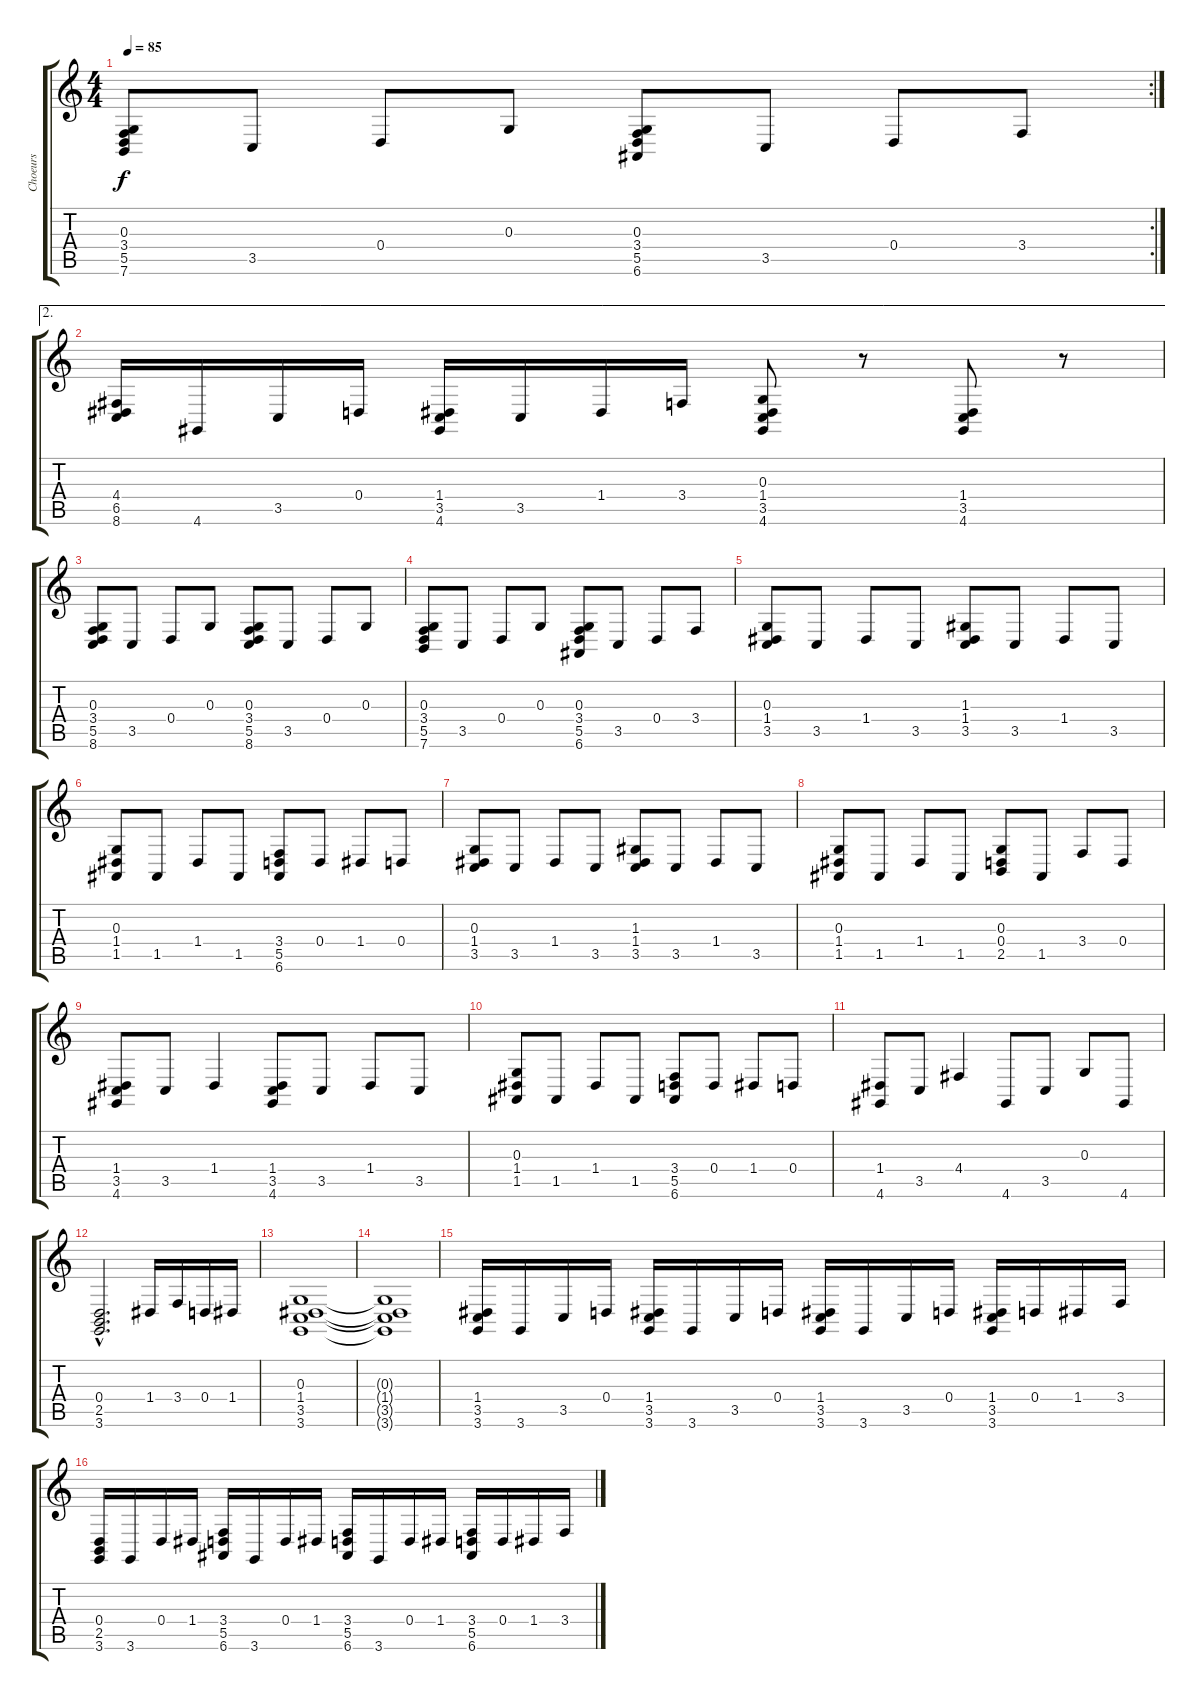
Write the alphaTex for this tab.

\track ("Choeurs" "Choeurs") {instrument choiraahs}
\staff {score tabs}
\tuning (E4 B3 G3 D3 A2 E2) {hide}
\rc 2
\ts (4 4)
\tempo 85
\clef g2
\ks c
(0.3 3.4 5.5 7.6).8{dy f} 3.5.8 0.4.8 0.3.8 (0.3 3.4 5.5 6.6).8 3.5.8 0.4.8 3.4.8 |
\ae 2
(4.4 6.5 8.6).16 4.6.16 3.5.16 0.4.16 (1.4 3.5 4.6).16 3.5.16 1.4.16 3.4.16 (0.3 1.4 3.5 4.6).8 r.8 (1.4 3.5 4.6).8 r.8 |
(0.3 3.4 5.5 8.6).8 3.5.8 0.4.8 0.3.8 (0.3 3.4 5.5 8.6).8 3.5.8 0.4.8 0.3.8 |
(0.3 3.4 5.5 7.6).8 3.5.8 0.4.8 0.3.8 (0.3 3.4 5.5 6.6).8 3.5.8 0.4.8 3.4.8 |
(0.3 1.4 3.5).8 3.5.8 1.4.8 3.5.8 (1.3 1.4 3.5).8 3.5.8 1.4.8 3.5.8 |
(0.3 1.4 1.5).8 1.5.8 1.4.8 1.5.8 (3.4 5.5 6.6).8 0.4.8 1.4.8 0.4.8 |
(0.3 1.4 3.5).8 3.5.8 1.4.8 3.5.8 (1.3 1.4 3.5).8 3.5.8 1.4.8 3.5.8 |
(0.3 1.4 1.5).8 1.5.8 1.4.8 1.5.8 (0.3 0.4 2.5).8 1.5.8 3.4.8 0.4.8 |
(1.4 3.5 4.6).8 3.5.8 1.4.4 (1.4 3.5 4.6).8 3.5.8 1.4.8 3.5.8 |
(0.3 1.4 1.5).8 1.5.8 1.4.8 1.5.8 (3.4 5.5 6.6).8 0.4.8 1.4.8 0.4.8 |
(1.4 4.6).8 3.5.8 4.4.4 4.6.8 3.5.8 0.3.8 4.6.8 |
(0.4{hac} 2.5{hac} 3.6{hac}).2{d} 1.4.16 3.4.16 0.4.16 1.4.16 |
(0.3 1.4 3.5 3.6).1 |
(0.3{t} 1.4{t} 3.5{t} 3.6{t}).1 |
(1.4 3.5 3.6).16 3.6.16 3.5.16 0.4.16 (1.4 3.5 3.6).16 3.6.16 3.5.16 0.4.16 (1.4 3.5 3.6).16 3.6.16 3.5.16 0.4.16 (1.4 3.5 3.6).16 0.4.16 1.4.16 3.4.16 |
(0.4 2.5 3.6).16 3.6.16 0.4.16 1.4.16 (3.4 5.5 6.6).16 3.6.16 0.4.16 1.4.16 (3.4 5.5 6.6).16 3.6.16 0.4.16 1.4.16 (3.4 5.5 6.6).16 0.4.16 1.4.16 3.4.16
